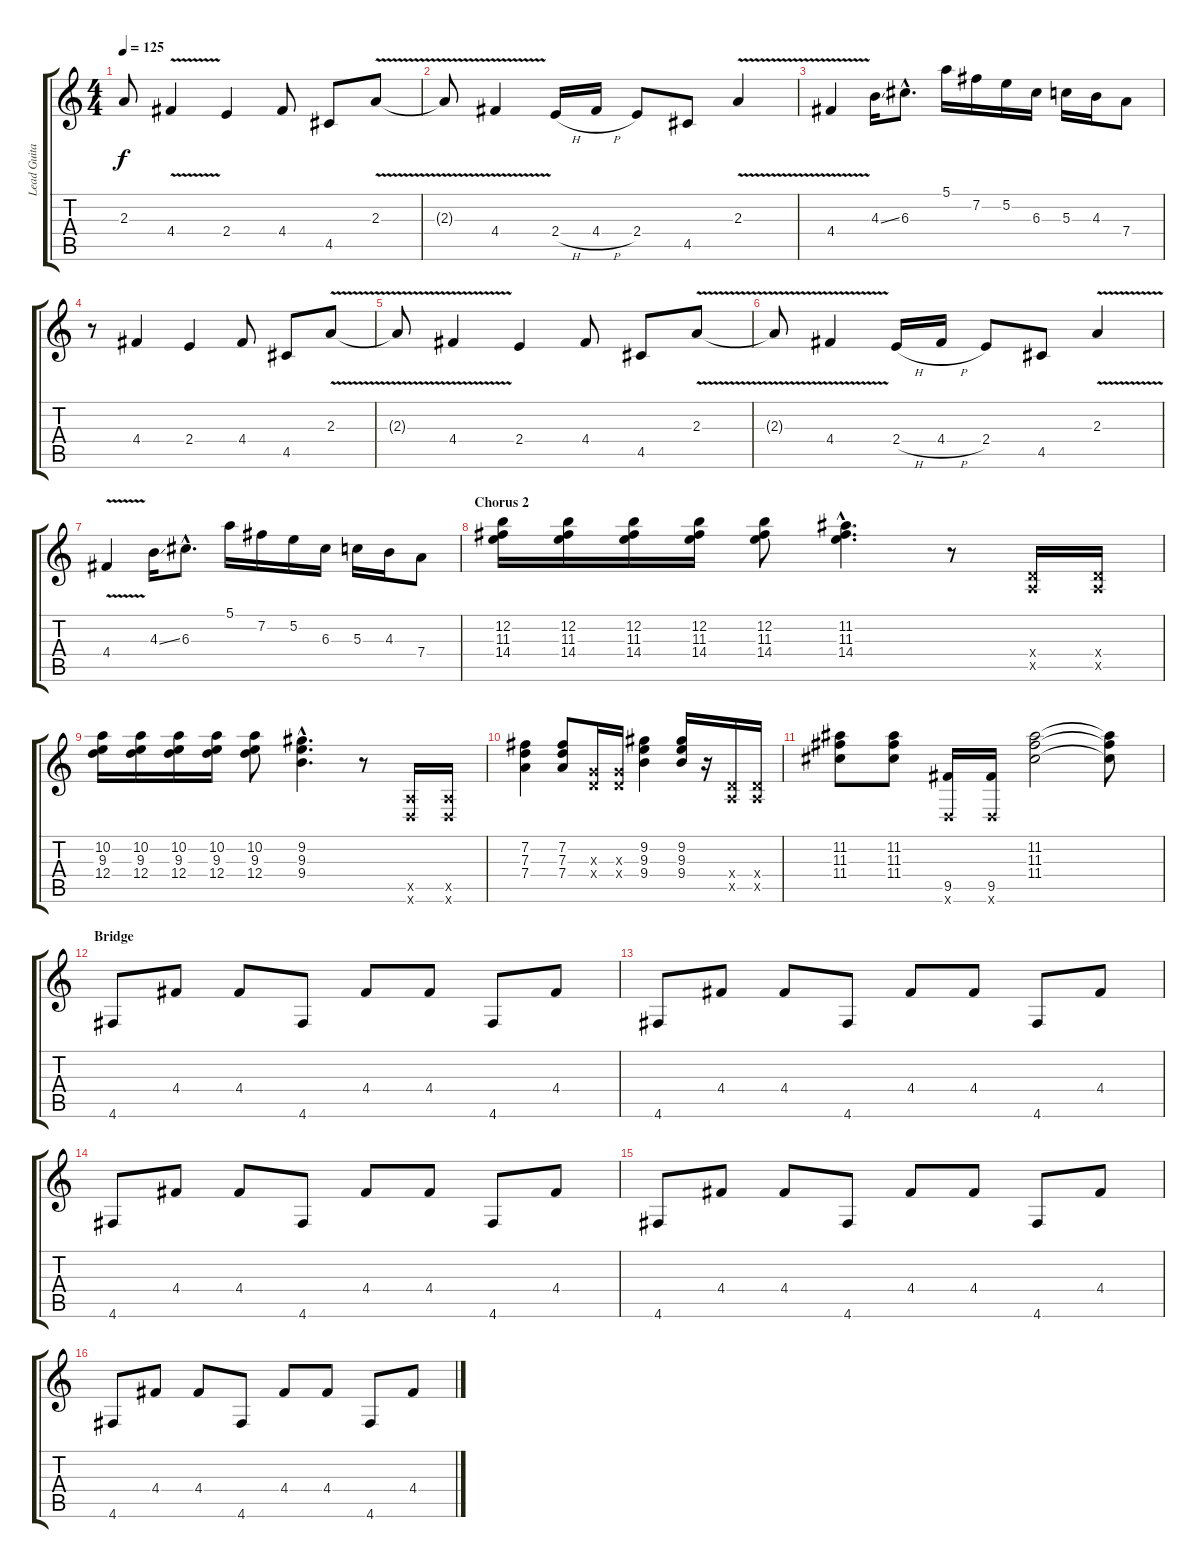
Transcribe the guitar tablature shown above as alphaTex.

\track ("Lead Guitar" "Lead Guita") {instrument distortionguitar}
\staff {score tabs}
\tuning (E4 B3 G3 D3 A2 D2) {hide}
\ts (4 4)
\tempo 125
\clef g2
\ks c
2.3{t}.8{dy f} 4.4{v}.4 2.4.4 4.4.8 4.5.8 2.3{v}.8 |
2.3{t}.8 4.4{v}.4 2.4{h}.16 4.4{h}.16 2.4.8 4.5.8 2.3{v}.4 |
4.4{v}.4 4.3{ss}.16 6.3{hac}.8{d} 5.1.16 7.2.16 5.2.16 6.3.16 5.3.16 4.3.16 7.4.8 |
r.8 4.4.4 2.4.4 4.4.8 4.5.8 2.3{v}.8 |
2.3{t}.8 4.4{v}.4 2.4.4 4.4.8 4.5.8 2.3{v}.8 |
2.3{t}.8 4.4{v}.4 2.4{h}.16 4.4{h}.16 2.4.8 4.5.8 2.3{v}.4 |
4.4{v}.4 4.3{ss}.16 6.3{hac}.8{d} 5.1.16 7.2.16 5.2.16 6.3.16 5.3.16 4.3.16 7.4.8 |
\section ("" "Chorus 2")
(12.2 11.3 14.4).16 (12.2 11.3 14.4).16 (12.2 11.3 14.4).16 (12.2 11.3 14.4).16 (12.2 11.3 14.4).8 (11.2{hac} 11.3{hac} 14.4{hac}).4{d} r.8 (0.4{x} 0.5{x}).16 (0.4{x} 0.5{x}).16 |
(10.2 9.3 12.4).16 (10.2 9.3 12.4).16 (10.2 9.3 12.4).16 (10.2 9.3 12.4).16 (10.2 9.3 12.4).8 (9.2{hac} 9.3{hac} 9.4{hac}).4{d} r.8 (0.5{x} 0.6{x}).16 (0.5{x} 0.6{x}).16 |
(7.2 7.3 7.4).4 (7.2 7.3 7.4).8 (0.3{x} 0.4{x}).16 (0.3{x} 0.4{x}).16 (9.2 9.3 9.4).4 (9.2 9.3 9.4).16 r.16 (0.4{x} 0.5{x}).16 (0.4{x} 0.5{x}).16 |
(11.2 11.3 11.4).8 (11.2 11.3 11.4).8 (9.5 0.6{x}).16 (9.5 0.6{x}).16 (11.2 11.3 11.4).2 (11.2{t} 11.3{t} 11.4{t}).8 |
\section ("" "Bridge")
4.6.8 4.4.8 4.4.8 4.6.8 4.4.8 4.4.8 4.6.8 4.4.8 |
4.6.8 4.4.8 4.4.8 4.6.8 4.4.8 4.4.8 4.6.8 4.4.8 |
4.6.8 4.4.8 4.4.8 4.6.8 4.4.8 4.4.8 4.6.8 4.4.8 |
4.6.8 4.4.8 4.4.8 4.6.8 4.4.8 4.4.8 4.6.8 4.4.8 |
4.6.8 4.4.8 4.4.8 4.6.8 4.4.8 4.4.8 4.6.8 4.4.8
